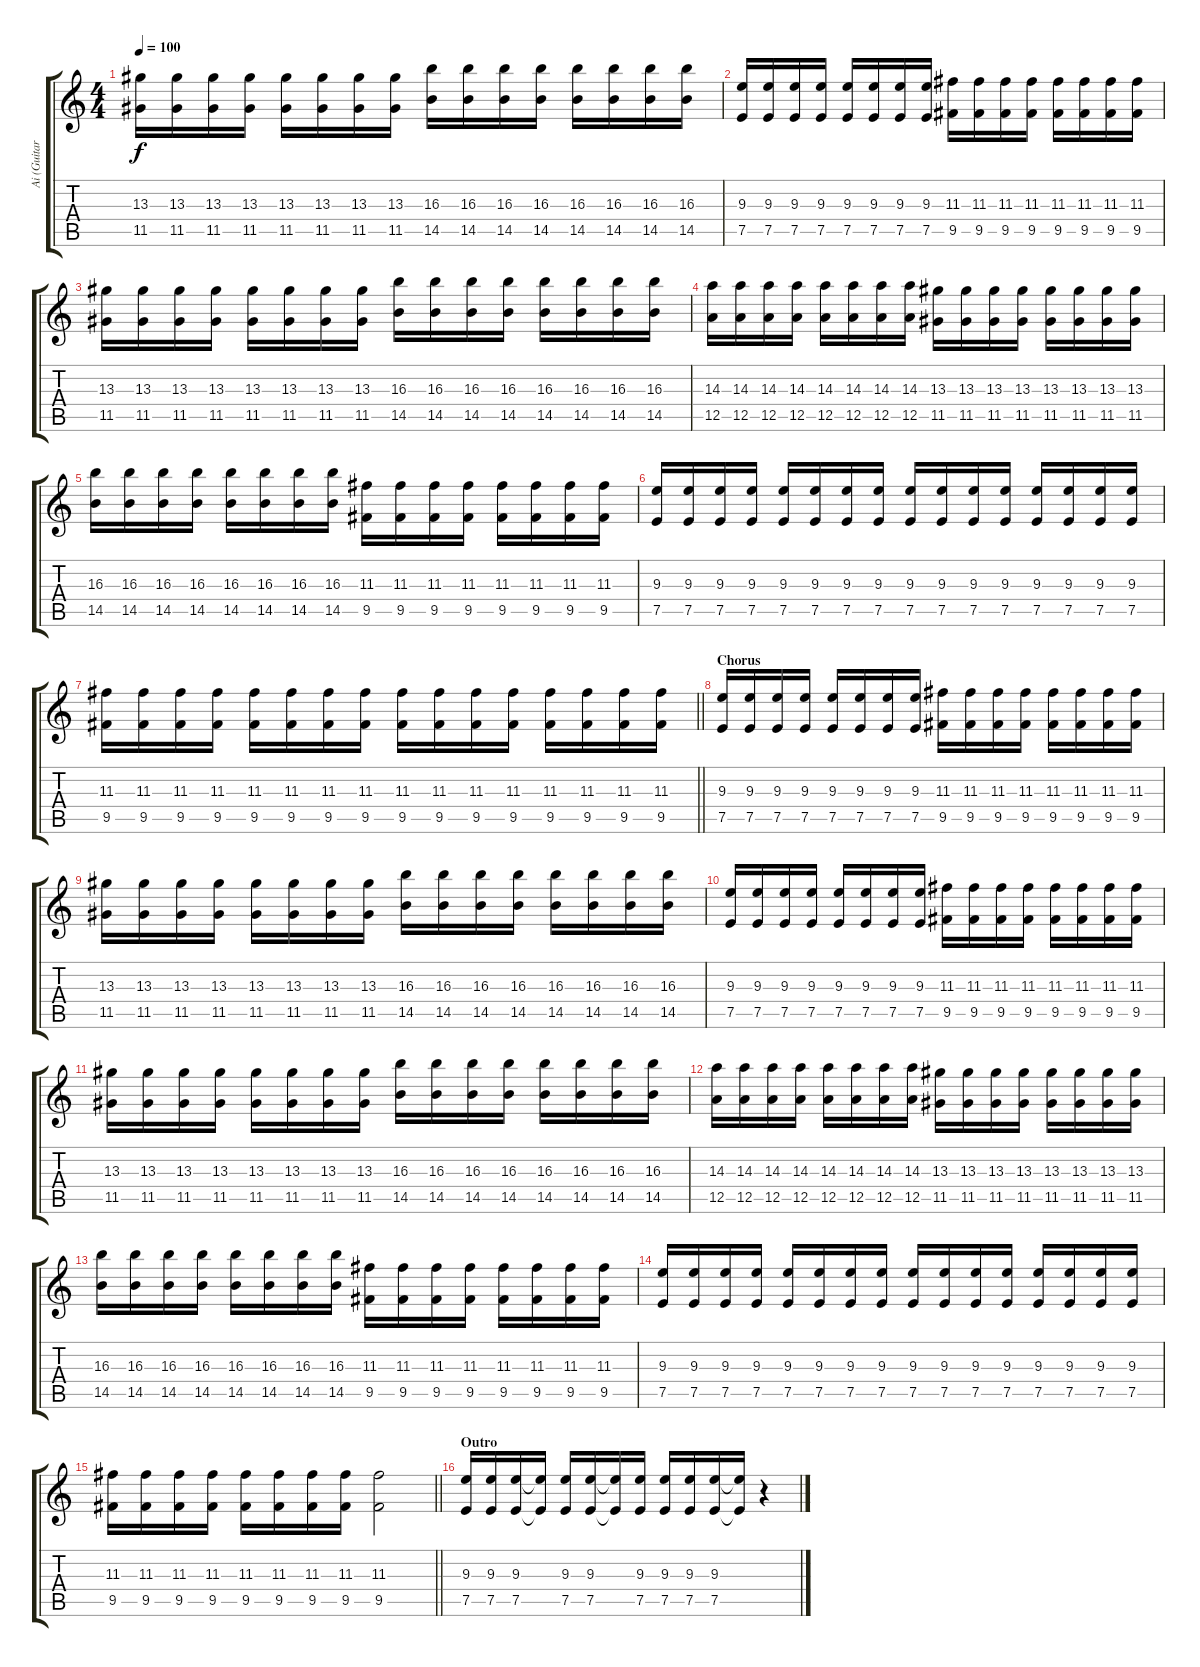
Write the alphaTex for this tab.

\track ("Ai (Guitar)" "Ai (Guitar") {instrument distortionguitar}
\staff {score tabs}
\tuning (E4 B3 G3 D3 A2 D2) {hide}
\ts (4 4)
\tempo 100
\clef g2
\ks c
(13.3 11.5).16{dy f} (13.3 11.5).16 (13.3 11.5).16 (13.3 11.5).16 (13.3 11.5).16 (13.3 11.5).16 (13.3 11.5).16 (13.3 11.5).16 (16.3 14.5).16 (16.3 14.5).16 (16.3 14.5).16 (16.3 14.5).16 (16.3 14.5).16 (16.3 14.5).16 (16.3 14.5).16 (16.3 14.5).16 |
(9.3 7.5).16 (9.3 7.5).16 (9.3 7.5).16 (9.3 7.5).16 (9.3 7.5).16 (9.3 7.5).16 (9.3 7.5).16 (9.3 7.5).16 (11.3 9.5).16 (11.3 9.5).16 (11.3 9.5).16 (11.3 9.5).16 (11.3 9.5).16 (11.3 9.5).16 (11.3 9.5).16 (11.3 9.5).16 |
(13.3 11.5).16 (13.3 11.5).16 (13.3 11.5).16 (13.3 11.5).16 (13.3 11.5).16 (13.3 11.5).16 (13.3 11.5).16 (13.3 11.5).16 (16.3 14.5).16 (16.3 14.5).16 (16.3 14.5).16 (16.3 14.5).16 (16.3 14.5).16 (16.3 14.5).16 (16.3 14.5).16 (16.3 14.5).16 |
(14.3 12.5).16 (14.3 12.5).16 (14.3 12.5).16 (14.3 12.5).16 (14.3 12.5).16 (14.3 12.5).16 (14.3 12.5).16 (14.3 12.5).16 (13.3 11.5).16 (13.3 11.5).16 (13.3 11.5).16 (13.3 11.5).16 (13.3 11.5).16 (13.3 11.5).16 (13.3 11.5).16 (13.3 11.5).16 |
(16.3 14.5).16 (16.3 14.5).16 (16.3 14.5).16 (16.3 14.5).16 (16.3 14.5).16 (16.3 14.5).16 (16.3 14.5).16 (16.3 14.5).16 (11.3 9.5).16 (11.3 9.5).16 (11.3 9.5).16 (11.3 9.5).16 (11.3 9.5).16 (11.3 9.5).16 (11.3 9.5).16 (11.3 9.5).16 |
(9.3 7.5).16 (9.3 7.5).16 (9.3 7.5).16 (9.3 7.5).16 (9.3 7.5).16 (9.3 7.5).16 (9.3 7.5).16 (9.3 7.5).16 (9.3 7.5).16 (9.3 7.5).16 (9.3 7.5).16 (9.3 7.5).16 (9.3 7.5).16 (9.3 7.5).16 (9.3 7.5).16 (9.3 7.5).16 |
\barLineRight lightlight
(11.3 9.5).16 (11.3 9.5).16 (11.3 9.5).16 (11.3 9.5).16 (11.3 9.5).16 (11.3 9.5).16 (11.3 9.5).16 (11.3 9.5).16 (11.3 9.5).16 (11.3 9.5).16 (11.3 9.5).16 (11.3 9.5).16 (11.3 9.5).16 (11.3 9.5).16 (11.3 9.5).16 (11.3 9.5).16 |
\section ("" "Chorus")
(9.3 7.5).16 (9.3 7.5).16 (9.3 7.5).16 (9.3 7.5).16 (9.3 7.5).16 (9.3 7.5).16 (9.3 7.5).16 (9.3 7.5).16 (11.3 9.5).16 (11.3 9.5).16 (11.3 9.5).16 (11.3 9.5).16 (11.3 9.5).16 (11.3 9.5).16 (11.3 9.5).16 (11.3 9.5).16 |
(13.3 11.5).16 (13.3 11.5).16 (13.3 11.5).16 (13.3 11.5).16 (13.3 11.5).16 (13.3 11.5).16 (13.3 11.5).16 (13.3 11.5).16 (16.3 14.5).16 (16.3 14.5).16 (16.3 14.5).16 (16.3 14.5).16 (16.3 14.5).16 (16.3 14.5).16 (16.3 14.5).16 (16.3 14.5).16 |
(9.3 7.5).16 (9.3 7.5).16 (9.3 7.5).16 (9.3 7.5).16 (9.3 7.5).16 (9.3 7.5).16 (9.3 7.5).16 (9.3 7.5).16 (11.3 9.5).16 (11.3 9.5).16 (11.3 9.5).16 (11.3 9.5).16 (11.3 9.5).16 (11.3 9.5).16 (11.3 9.5).16 (11.3 9.5).16 |
(13.3 11.5).16 (13.3 11.5).16 (13.3 11.5).16 (13.3 11.5).16 (13.3 11.5).16 (13.3 11.5).16 (13.3 11.5).16 (13.3 11.5).16 (16.3 14.5).16 (16.3 14.5).16 (16.3 14.5).16 (16.3 14.5).16 (16.3 14.5).16 (16.3 14.5).16 (16.3 14.5).16 (16.3 14.5).16 |
(14.3 12.5).16 (14.3 12.5).16 (14.3 12.5).16 (14.3 12.5).16 (14.3 12.5).16 (14.3 12.5).16 (14.3 12.5).16 (14.3 12.5).16 (13.3 11.5).16 (13.3 11.5).16 (13.3 11.5).16 (13.3 11.5).16 (13.3 11.5).16 (13.3 11.5).16 (13.3 11.5).16 (13.3 11.5).16 |
(16.3 14.5).16 (16.3 14.5).16 (16.3 14.5).16 (16.3 14.5).16 (16.3 14.5).16 (16.3 14.5).16 (16.3 14.5).16 (16.3 14.5).16 (11.3 9.5).16 (11.3 9.5).16 (11.3 9.5).16 (11.3 9.5).16 (11.3 9.5).16 (11.3 9.5).16 (11.3 9.5).16 (11.3 9.5).16 |
(9.3 7.5).16 (9.3 7.5).16 (9.3 7.5).16 (9.3 7.5).16 (9.3 7.5).16 (9.3 7.5).16 (9.3 7.5).16 (9.3 7.5).16 (9.3 7.5).16 (9.3 7.5).16 (9.3 7.5).16 (9.3 7.5).16 (9.3 7.5).16 (9.3 7.5).16 (9.3 7.5).16 (9.3 7.5).16 |
\barLineRight lightlight
(11.3 9.5).16 (11.3 9.5).16 (11.3 9.5).16 (11.3 9.5).16 (11.3 9.5).16 (11.3 9.5).16 (11.3 9.5).16 (11.3 9.5).16 (11.3 9.5).2 |
\section ("" "Outro")
(9.3 7.5).16 (9.3 7.5).16 (9.3 7.5).16 (9.3{t} 7.5{t}).16 (9.3 7.5).16 (9.3 7.5).16 (9.3{t} 7.5{t}).16 (9.3 7.5).16 (9.3 7.5).16 (9.3 7.5).16 (9.3 7.5).16 (9.3{t} 7.5{t}).16 r.4
